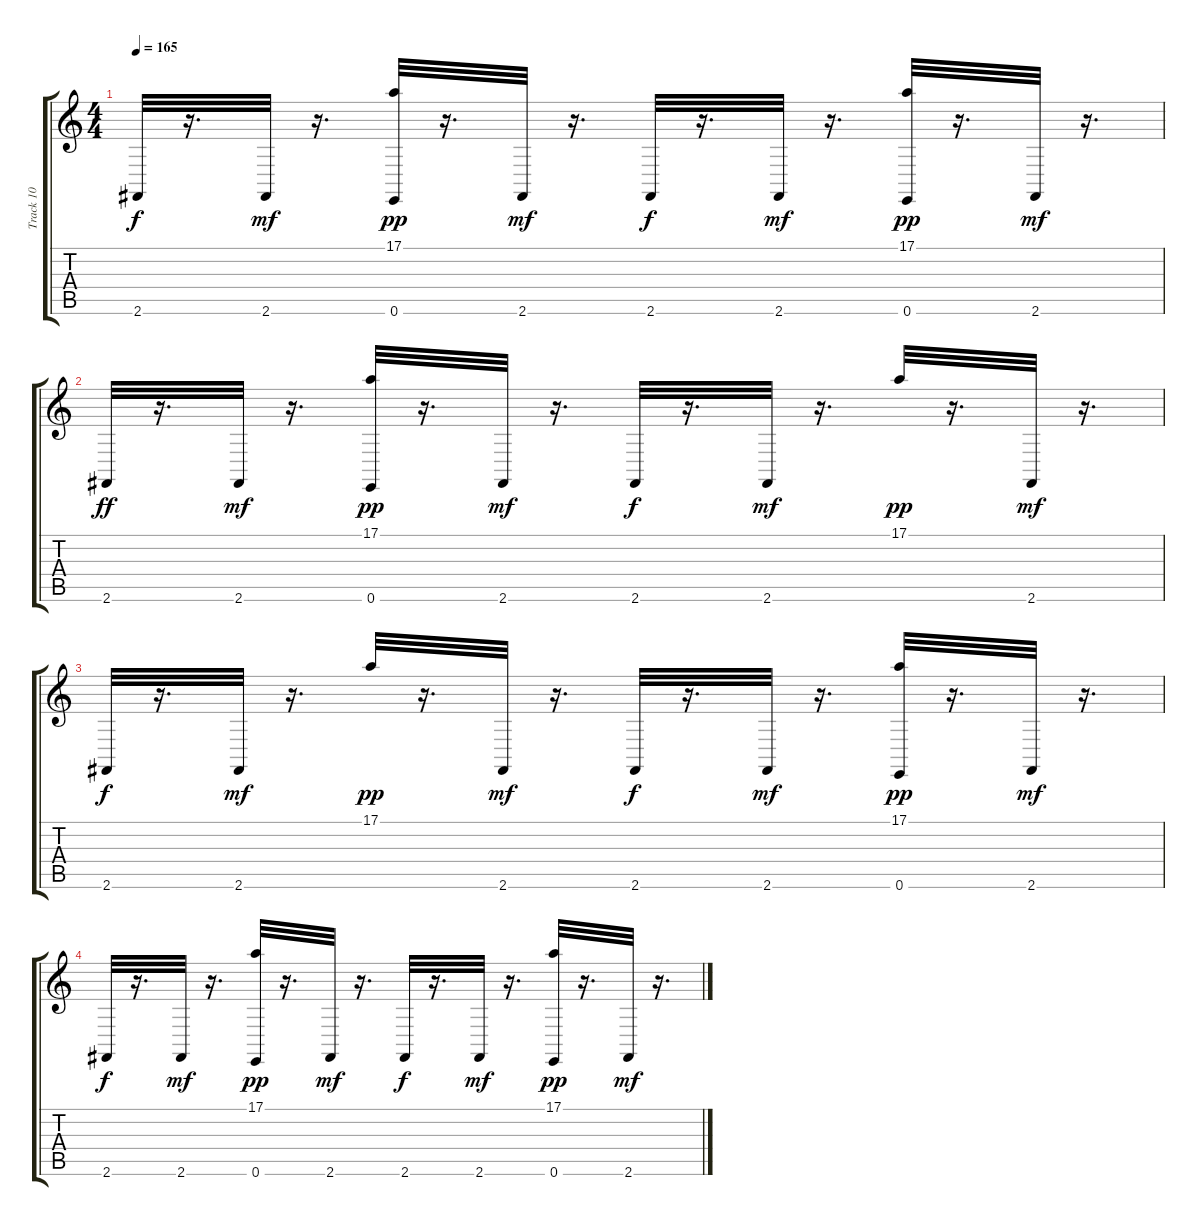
\track ("Track 10" "Track 10") {instrument melodictom}
\staff {score tabs}
\tuning (E4 B3 G3 D3 A2 E2) {hide}
\ts (4 4)
\tempo 165
\clef g2
\ks c
2.6.32{dy f} r.16{d} 2.6.32{dy mf} r.16{d} (17.1 0.6).32{dy pp} r.16{d} 2.6.32{dy mf} r.16{d} 2.6.32{dy f} r.16{d} 2.6.32{dy mf} r.16{d} (17.1 0.6).32{dy pp} r.16{d} 2.6.32{dy mf} r.16{d} |
2.6.32{dy ff} r.16{d} 2.6.32{dy mf} r.16{d} (17.1 0.6).32{dy pp} r.16{d} 2.6.32{dy mf} r.16{d} 2.6.32{dy f} r.16{d} 2.6.32{dy mf} r.16{d} 17.1.32{dy pp} r.16{d} 2.6.32{dy mf} r.16{d} |
2.6.32{dy f} r.16{d} 2.6.32{dy mf} r.16{d} 17.1.32{dy pp} r.16{d} 2.6.32{dy mf} r.16{d} 2.6.32{dy f} r.16{d} 2.6.32{dy mf} r.16{d} (17.1 0.6).32{dy pp} r.16{d} 2.6.32{dy mf} r.16{d} |
2.6.32{dy f} r.16{d} 2.6.32{dy mf} r.16{d} (17.1 0.6).32{dy pp} r.16{d} 2.6.32{dy mf} r.16{d} 2.6.32{dy f} r.16{d} 2.6.32{dy mf} r.16{d} (17.1 0.6).32{dy pp} r.16{d} 2.6.32{dy mf} r.16{d}
